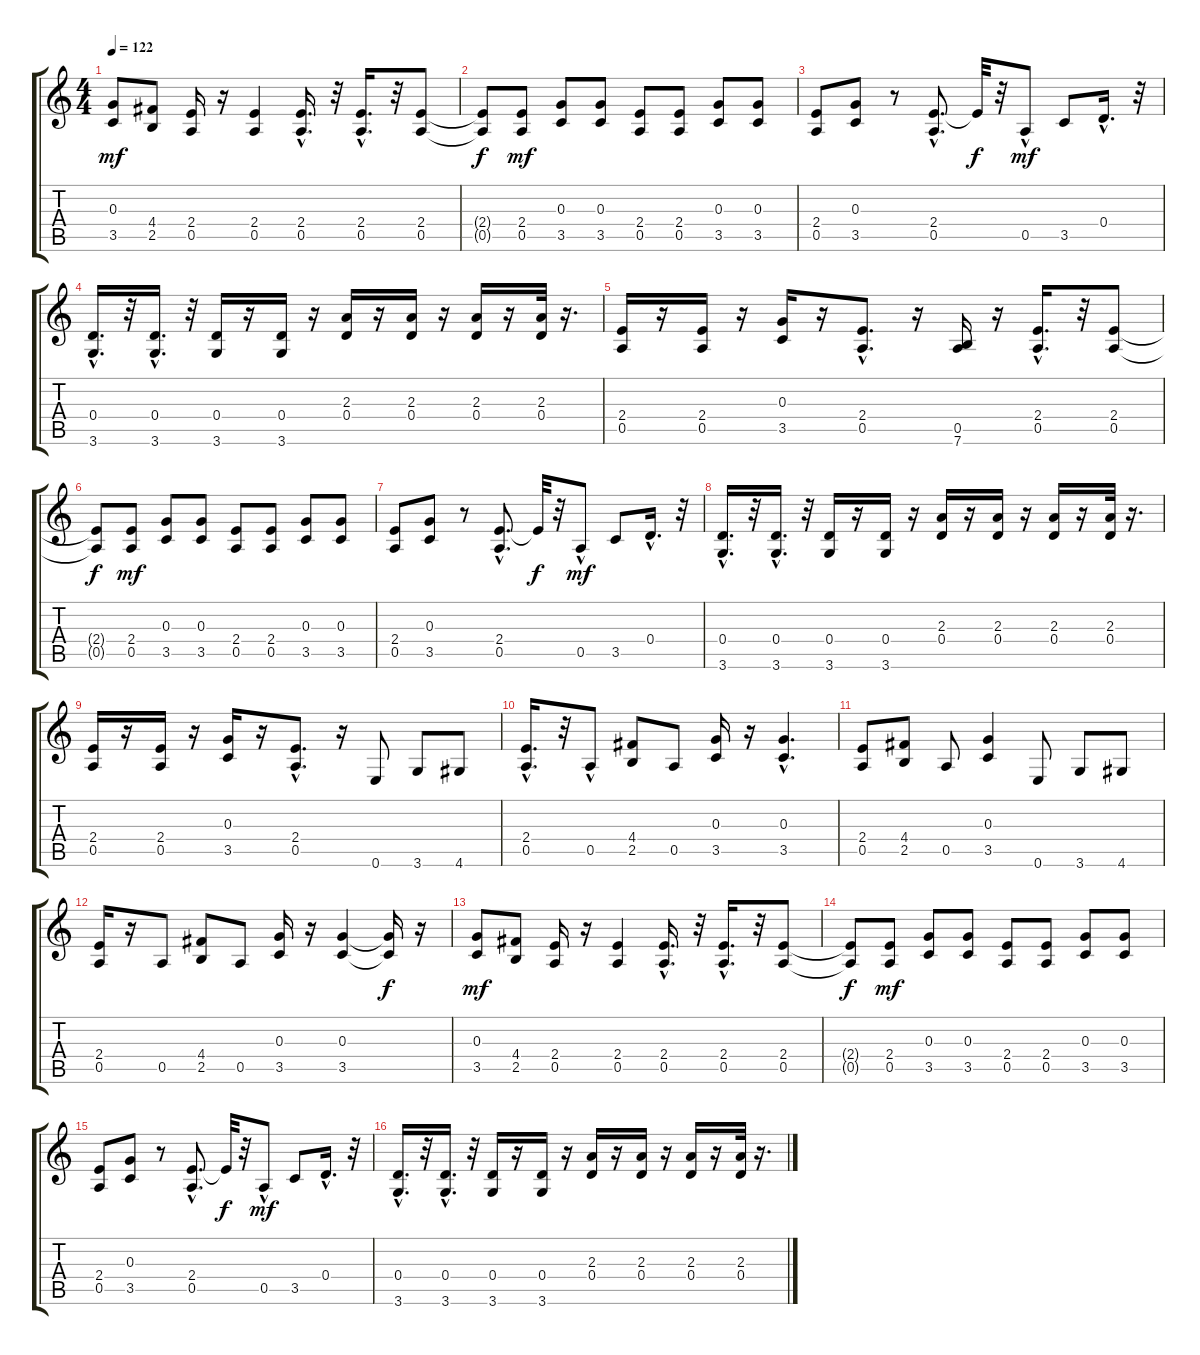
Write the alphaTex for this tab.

\track "" {instrument overdrivenguitar}
\staff {score tabs}
\tuning (E4 B3 G3 D3 A2 E2) {hide}
\ts (4 4)
\tempo 122
\clef g2
\ks c
(0.3 3.5).8{dy mf} (4.4 2.5).8 (2.4 0.5).16 r.16 (2.4 0.5).4 (2.4 0.5{hac}).16{d} r.32 (2.4{hac} 0.5).16{d} r.32 (2.4 0.5).8 |
(2.4{t} 0.5{t}).8{dy f} (2.4 0.5).8{dy mf} (0.3 3.5).8 (0.3 3.5).8 (2.4 0.5).8 (2.4 0.5).8 (0.3 3.5).8 (0.3 3.5).8 |
(2.4 0.5).8 (0.3 3.5).8 r.8 (2.4{hac} 0.5{hac}).8{d} 2.4{t}.32{dy f} r.32 0.5{hac}.8{dy mf} 3.5.8 0.4{hac}.16{d} r.32 |
(0.4{hac} 3.6{hac}).16{d} r.32 (0.4 3.6{hac}).16{d} r.32 (0.4 3.6).16 r.16 (0.4 3.6).16 r.16 (2.3 0.4).16 r.16 (2.3 0.4).16 r.16 (2.3 0.4).16 r.16 (2.3 0.4).32 r.16{d} |
(2.4 0.5).16 r.16 (2.4 0.5).16 r.16 (0.3 3.5).16 r.16 (2.4{hac} 0.5).8{d} r.16 (0.5 7.6).16 r.16 (2.4{hac} 0.5).16{d} r.32 (2.4 0.5).8 |
(2.4{t} 0.5{t}).8{dy f} (2.4 0.5).8{dy mf} (0.3 3.5).8 (0.3 3.5).8 (2.4 0.5).8 (2.4 0.5).8 (0.3 3.5).8 (0.3 3.5).8 |
(2.4 0.5).8 (0.3 3.5).8 r.8 (2.4{hac} 0.5{hac}).8{d} 2.4{t}.32{dy f} r.32 0.5{hac}.8{dy mf} 3.5.8 0.4{hac}.16{d} r.32 |
(0.4{hac} 3.6{hac}).16{d} r.32 (0.4 3.6{hac}).16{d} r.32 (0.4 3.6).16 r.16 (0.4 3.6).16 r.16 (2.3 0.4).16 r.16 (2.3 0.4).16 r.16 (2.3 0.4).16 r.16 (2.3 0.4).32 r.16{d} |
(2.4 0.5).16 r.16 (2.4 0.5).16 r.16 (0.3 3.5).16 r.16 (2.4{hac} 0.5).8{d} r.16 0.6.8 3.6.8 4.6.8 |
(2.4{hac} 0.5{hac}).16{d} r.32 0.5{hac}.8 (4.4 2.5).8 0.5.8 (0.3 3.5).16 r.16 (0.3{hac} 3.5{hac}).4{d} |
(2.4 0.5).8 (4.4 2.5).8 0.5.8 (0.3 3.5).4 0.6.8 3.6.8 4.6.8 |
(2.4 0.5).16 r.16 0.5.8 (4.4 2.5).8 0.5.8 (0.3 3.5).16 r.16 (0.3 3.5).4 (0.3{t} 3.5{t}).16{dy f} r.16 |
(0.3 3.5).8{dy mf} (4.4 2.5).8 (2.4 0.5).16 r.16 (2.4 0.5).4 (2.4 0.5{hac}).16{d} r.32 (2.4{hac} 0.5).16{d} r.32 (2.4 0.5).8 |
(2.4{t} 0.5{t}).8{dy f} (2.4 0.5).8{dy mf} (0.3 3.5).8 (0.3 3.5).8 (2.4 0.5).8 (2.4 0.5).8 (0.3 3.5).8 (0.3 3.5).8 |
(2.4 0.5).8 (0.3 3.5).8 r.8 (2.4{hac} 0.5{hac}).8{d} 2.4{t}.32{dy f} r.32 0.5{hac}.8{dy mf} 3.5.8 0.4{hac}.16{d} r.32 |
(0.4{hac} 3.6{hac}).16{d} r.32 (0.4 3.6{hac}).16{d} r.32 (0.4 3.6).16 r.16 (0.4 3.6).16 r.16 (2.3 0.4).16 r.16 (2.3 0.4).16 r.16 (2.3 0.4).16 r.16 (2.3 0.4).32 r.16{d}
